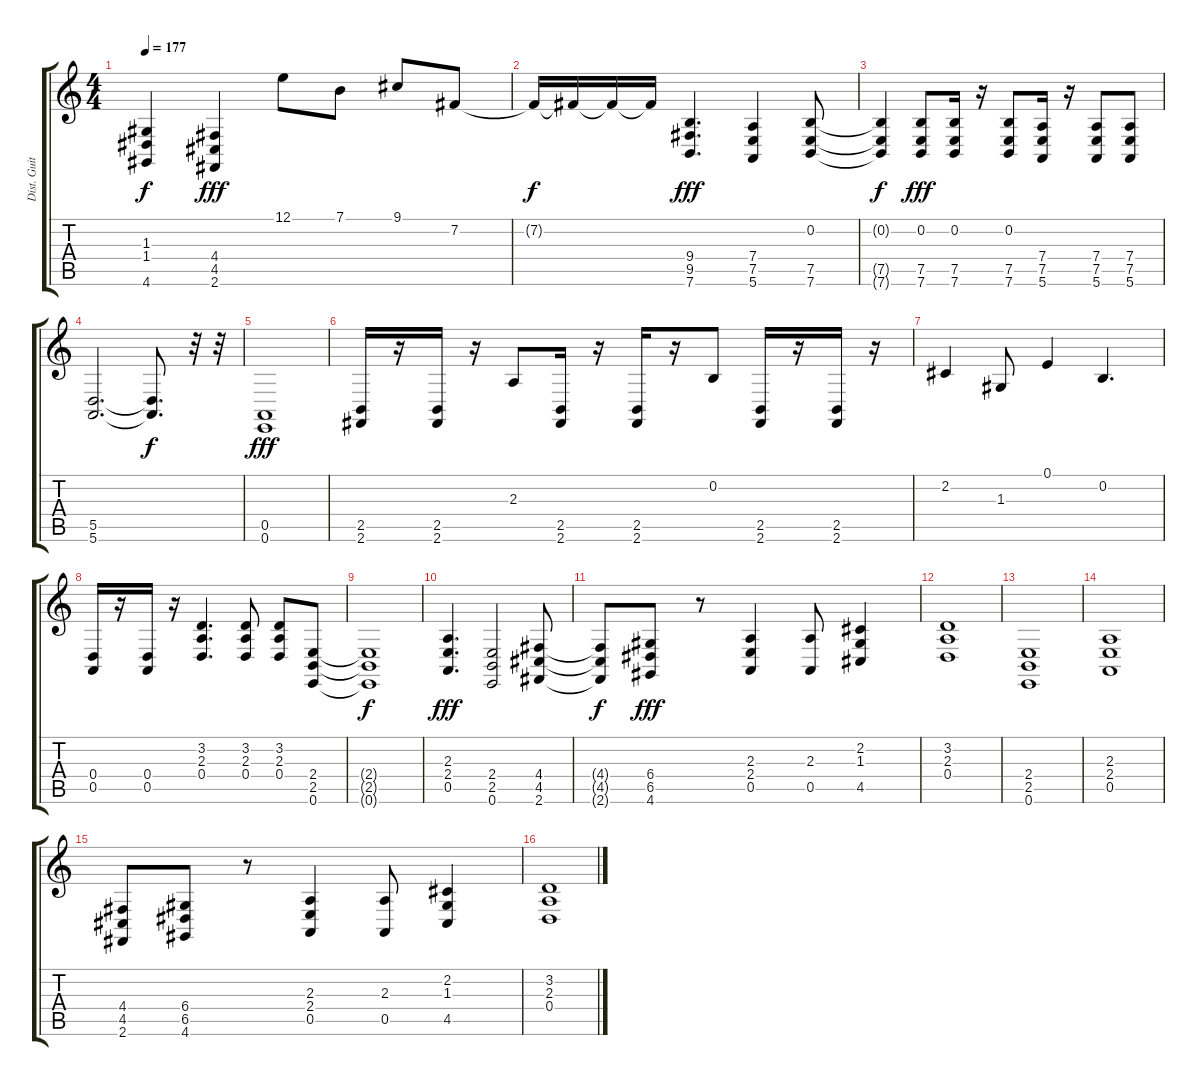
\track ("Dist. Guitar 3" "Dist. Guit") {instrument lead5charang}
\staff {score tabs}
\tuning (E4 B3 G3 D3 A2 E2) {hide}
\ts (4 4)
\tempo 177
\clef g2
\ks c
(1.3{t} 1.4{t} 4.6{t}).4{dy f} (4.4 4.5 2.6).4{dy fff} 12.1.8 7.1.8 9.1.8 7.2.8 |
7.2{t}.16{dy f} 7.2{t}.16 7.2{t}.16 7.2{t}.16 (9.4 9.5 7.6).4{d dy fff} (7.4 7.5 5.6).4 (0.2 7.5 7.6).8 |
(0.2{t} 7.5{t} 7.6{t}).4{dy f} (0.2 7.5 7.6).8{dy fff} (0.2 7.5 7.6).16 r.16 (0.2 7.5 7.6).8 (7.4 7.5 5.6).16 r.16 (7.4 7.5 5.6).8 (7.4 7.5 5.6).8 |
(5.5 5.6).2{d} (5.5{t} 5.6{t}).8{d dy f} r.32 r.32 |
(0.5 0.6).1{dy fff} |
(2.5 2.6).16 r.16 (2.5 2.6).16 r.16 2.3.8 (2.5 2.6).16 r.16 (2.5 2.6).16 r.16 0.2.8 (2.5 2.6).16 r.16 (2.5 2.6).16 r.16 |
2.2.4 1.3.8 0.1.4 0.2.4{d} |
(0.4 0.5).16 r.16 (0.4 0.5).16 r.16 (3.2 2.3 0.4).4{d} (3.2 2.3 0.4).8 (3.2 2.3 0.4).8 (2.4 2.5 0.6).8 |
(2.4{t} 2.5{t} 0.6{t}).1{dy f} |
(2.3 2.4 0.5).4{d dy fff} (2.4 2.5 0.6).2 (4.4 4.5 2.6).8 |
(4.4{t} 4.5{t} 2.6{t}).8{dy f} (6.4 6.5 4.6).8{dy fff} r.8 (2.3 2.4 0.5).4 (2.3 0.5).8 (2.2 1.3 4.5).4 |
(3.2 2.3 0.4).1 |
(2.4 2.5 0.6).1 |
(2.3 2.4 0.5).1 |
(4.4 4.5 2.6).8 (6.4 6.5 4.6).8 r.8 (2.3 2.4 0.5).4 (2.3 0.5).8 (2.2 1.3 4.5).4 |
(3.2 2.3 0.4).1
